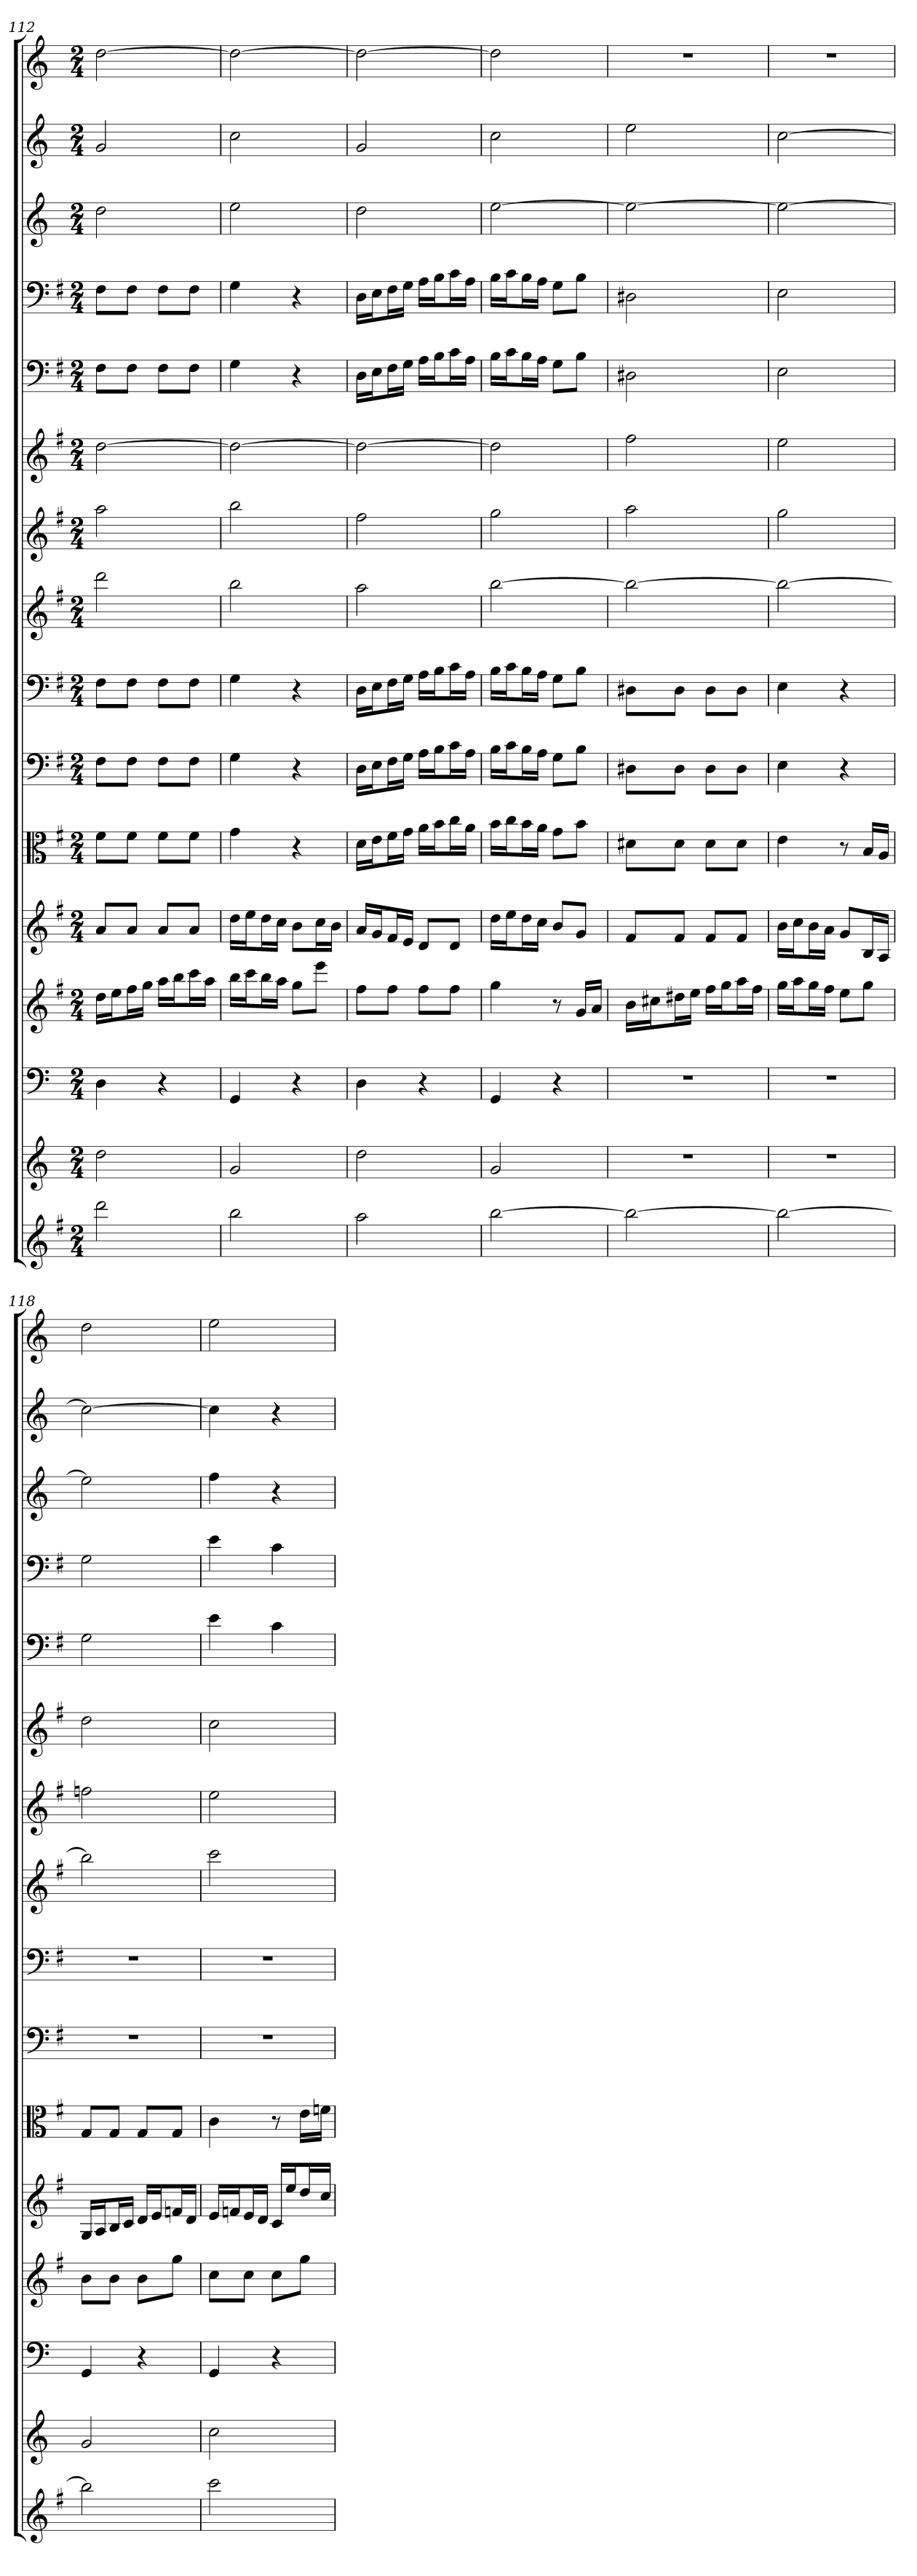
**kern	**kern	**kern	**kern	**kern	**kern	**kern	**kern	**kern	**kern	**kern	**kern	**kern	**kern	**kern	**kern
*part16	*part15	*part14	*part13	*part12	*part11	*part10	*part9	*part8	*part7	*part6	*part5	*part4	*part3	*part2	*part1
*staff16	*staff15	*staff14	*staff13	*staff12	*staff11	*staff10	*staff9	*staff8	*staff7	*staff6	*staff5	*staff4	*staff3	*staff2	*staff1
*	*	*clefF4	*	*	*clefC3	*clefF4	*clefF4	*	*	*	*clefF4	*clefF4	*	*	*
*k[f#]	*k[]	*k[]	*k[f#]	*k[f#]	*k[f#]	*k[f#]	*k[f#]	*k[f#]	*k[f#]	*k[f#]	*k[f#]	*k[f#]	*k[]	*k[]	*k[]
*M2/4	*M2/4	*M2/4	*M2/4	*M2/4	*M2/4	*M2/4	*M2/4	*M2/4	*M2/4	*M2/4	*M2/4	*M2/4	*M2/4	*M2/4	*M2/4
=112	=112	=112	=112	=112	=112	=112	=112	=112	=112	=112	=112	=112	=112	=112	=112
2ddd	2dd	4D	16ddLL	8aL	8f#\L	8F#\L	8F#\L	2ddd	2aa	[2dd	8F#\L	8F#\L	2dd	2g	[2dd
.	.	.	16eeJ	.	.	.	.	.	.	.	.	.	.	.	.
.	.	.	16ff#L	8aJ	8f#\J	8F#\J	8F#\J	.	.	.	8F#\J	8F#\J	.	.	.
.	.	.	16ggJJ	.	.	.	.	.	.	.	.	.	.	.	.
.	.	4r	16aaLL	8aL	8f#\L	8F#\L	8F#\L	.	.	.	8F#\L	8F#\L	.	.	.
.	.	.	16bbJ	.	.	.	.	.	.	.	.	.	.	.	.
.	.	.	16cccL	8aJ	8f#\J	8F#\J	8F#\J	.	.	.	8F#\J	8F#\J	.	.	.
.	.	.	16aaJJ	.	.	.	.	.	.	.	.	.	.	.	.
=113	=113	=113	=113	=113	=113	=113	=113	=113	=113	=113	=113	=113	=113	=113	=113
2bb	2g	4GG	16bbLL	16ddLL	4g	4G	4G	2bb	2bb	2dd_	4G	4G	2ee	2cc	2dd_
.	.	.	16cccJ	16eeJ	.	.	.	.	.	.	.	.	.	.	.
.	.	.	16bbL	16ddL	.	.	.	.	.	.	.	.	.	.	.
.	.	.	16aaJJ	16ccJJ	.	.	.	.	.	.	.	.	.	.	.
.	.	4r	8ggL	8bL	4r	4r	4r	.	.	.	4r	4r	.	.	.
.	.	.	8eeeJ	16ccL	.	.	.	.	.	.	.	.	.	.	.
.	.	.	.	16bJJ	.	.	.	.	.	.	.	.	.	.	.
=114	=114	=114	=114	=114	=114	=114	=114	=114	=114	=114	=114	=114	=114	=114	=114
2aa	2dd	4D	8ff#L	16aLL	16d\LL	16D\LL	16D\LL	2aa	2ff#	2dd_	16D\LL	16D\LL	2dd	2g	2dd_
.	.	.	.	16gJ	16e\J	16E\J	16E\J	.	.	.	16E\J	16E\J	.	.	.
.	.	.	8ff#J	16f#L	16f#\L	16F#\L	16F#\L	.	.	.	16F#\L	16F#\L	.	.	.
.	.	.	.	16eJJ	16g\JJ	16G\JJ	16G\JJ	.	.	.	16G\JJ	16G\JJ	.	.	.
.	.	4r	8ff#L	8dL	16a\LL	16A\LL	16A\LL	.	.	.	16A\LL	16A\LL	.	.	.
.	.	.	.	.	16b\J	16B\J	16B\J	.	.	.	16B\J	16B\J	.	.	.
.	.	.	8ff#J	8dJ	16cc\L	16c\L	16c\L	.	.	.	16c\L	16c\L	.	.	.
.	.	.	.	.	16a\JJ	16A\JJ	16A\JJ	.	.	.	16A\JJ	16A\JJ	.	.	.
=115	=115	=115	=115	=115	=115	=115	=115	=115	=115	=115	=115	=115	=115	=115	=115
[2bb	2g	4GG	4gg	16ddLL	16b\LL	16B\LL	16B\LL	[2bb	2gg	2dd]	16B\LL	16B\LL	[2ee	2cc	2dd]
.	.	.	.	16eeJ	16cc\J	16c\J	16c\J	.	.	.	16c\J	16c\J	.	.	.
.	.	.	.	16ddL	16b\L	16B\L	16B\L	.	.	.	16B\L	16B\L	.	.	.
.	.	.	.	16ccJJ	16a\JJ	16A\JJ	16A\JJ	.	.	.	16A\JJ	16A\JJ	.	.	.
.	.	4r	8r	8bL	8g\L	8G\L	8G\L	.	.	.	8G\L	8G\L	.	.	.
.	.	.	16gLL	8gJ	8b\J	8B\J	8B\J	.	.	.	8B\J	8B\J	.	.	.
.	.	.	16aJJ	.	.	.	.	.	.	.	.	.	.	.	.
=116	=116	=116	=116	=116	=116	=116	=116	=116	=116	=116	=116	=116	=116	=116	=116
2bb_	2r	2r	16bLL	8f#L	8d#X\L	8D#X\L	8D#X\L	2bb_	2aa	2ff#	2D#X	2D#X	2ee_	2ee	2r
.	.	.	16cc#XJ	.	.	.	.	.	.	.	.	.	.	.	.
.	.	.	16dd#XL	8f#J	8d#\J	8D#\J	8D#\J	.	.	.	.	.	.	.	.
.	.	.	16eeJJ	.	.	.	.	.	.	.	.	.	.	.	.
.	.	.	16ff#LL	8f#L	8d#\L	8D#\L	8D#\L	.	.	.	.	.	.	.	.
.	.	.	16ggJ	.	.	.	.	.	.	.	.	.	.	.	.
.	.	.	16aaL	8f#J	8d#\J	8D#\J	8D#\J	.	.	.	.	.	.	.	.
.	.	.	16ff#JJ	.	.	.	.	.	.	.	.	.	.	.	.
=117	=117	=117	=117	=117	=117	=117	=117	=117	=117	=117	=117	=117	=117	=117	=117
2bb_	2r	2r	16ggLL	16bLL	4e	4E	4E	2bb_	2gg	2ee	2E	2E	2ee_	[2cc	2r
.	.	.	16aaJ	16ccJ	.	.	.	.	.	.	.	.	.	.	.
.	.	.	16ggL	16bL	.	.	.	.	.	.	.	.	.	.	.
.	.	.	16ff#JJ	16aJJ	.	.	.	.	.	.	.	.	.	.	.
.	.	.	8eeL	8gL	8r	4r	4r	.	.	.	.	.	.	.	.
.	.	.	8ggJ	16BL	16B/LL	.	.	.	.	.	.	.	.	.	.
.	.	.	.	16AJJ	16A/JJ	.	.	.	.	.	.	.	.	.	.
=118	=118	=118	=118	=118	=118	=118	=118	=118	=118	=118	=118	=118	=118	=118	=118
2bb]	2g	4GG	8bL	16GLL	8G/L	2r	2r	2bb]	2ffn	2dd	2G	2G	2ee]	2cc_	2dd
.	.	.	.	16AJ	.	.	.	.	.	.	.	.	.	.	.
.	.	.	8bJ	16BL	8G/J	.	.	.	.	.	.	.	.	.	.
.	.	.	.	16cJJ	.	.	.	.	.	.	.	.	.	.	.
.	.	4r	8bL	16dLL	8G/L	.	.	.	.	.	.	.	.	.	.
.	.	.	.	16eJ	.	.	.	.	.	.	.	.	.	.	.
.	.	.	8ggJ	16fnL	8G/J	.	.	.	.	.	.	.	.	.	.
.	.	.	.	16dJJ	.	.	.	.	.	.	.	.	.	.	.
=119	=119	=119	=119	=119	=119	=119	=119	=119	=119	=119	=119	=119	=119	=119	=119
2ccc	2cc	4GG	8ccL	16eLL	4c	2r	2r	2ccc	2ee	2cc	4e	4e	4ff	4cc]	2ee
.	.	.	.	16fnJ	.	.	.	.	.	.	.	.	.	.	.
.	.	.	8ccJ	16eL	.	.	.	.	.	.	.	.	.	.	.
.	.	.	.	16dJJ	.	.	.	.	.	.	.	.	.	.	.
.	.	4r	8ccL	16cLL	8r	.	.	.	.	.	4c	4c	4r	4r	.
.	.	.	.	16eeJ	.	.	.	.	.	.	.	.	.	.	.
.	.	.	8ggJ	16ddL	16e\LL	.	.	.	.	.	.	.	.	.	.
.	.	.	.	16ccJJ	16fn\JJ	.	.	.	.	.	.	.	.	.	.
=	=	=	=	=	=	=	=	=	=	=	=	=	=	=	=
*-	*-	*-	*-	*-	*-	*-	*-	*-	*-	*-	*-	*-	*-	*-	*-
